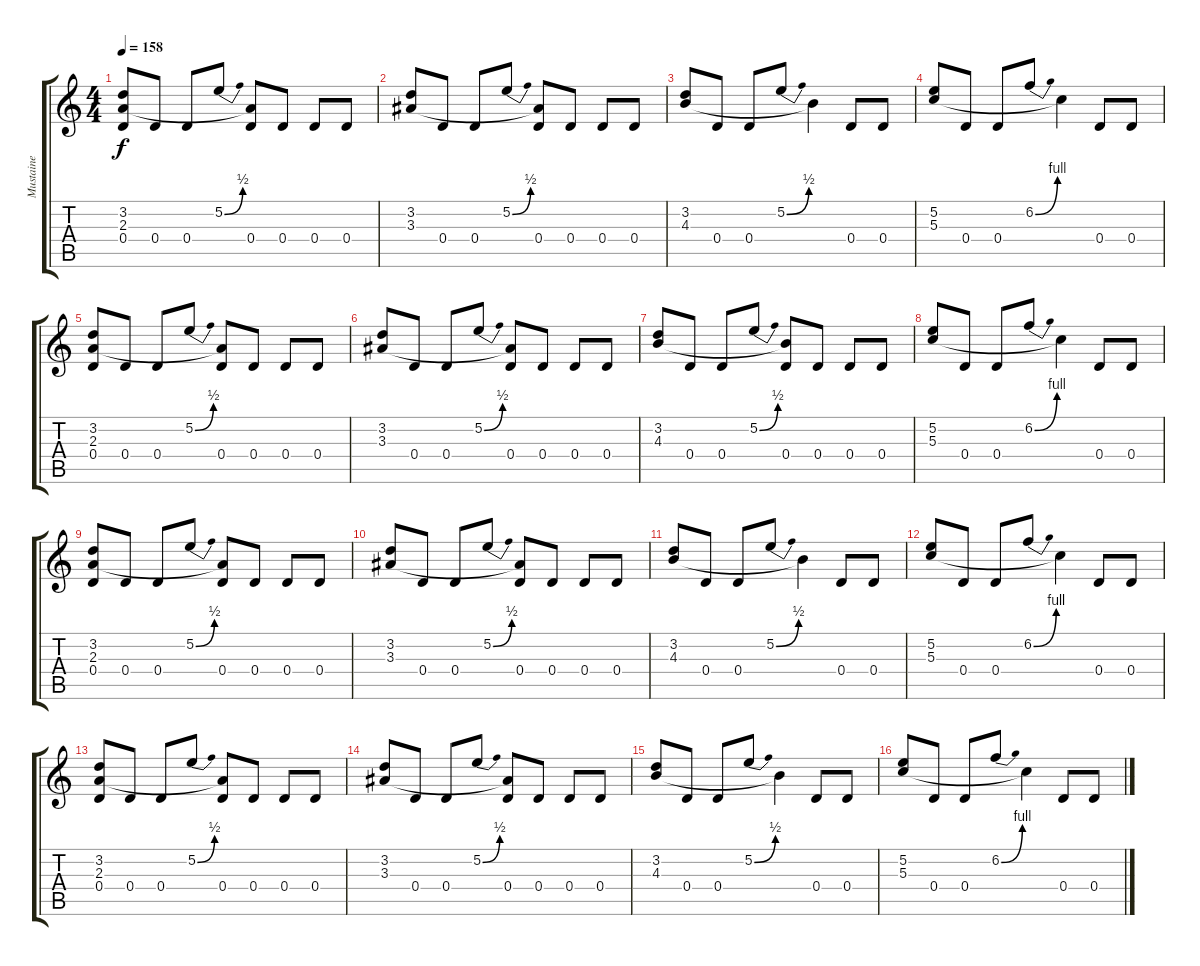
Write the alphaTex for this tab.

\track ("Mustaine" "Mustaine") {instrument distortionguitar}
\staff {score tabs}
\tuning (E4 B3 G3 D3 A2 E2) {hide}
\ts (4 4)
\tempo 158
\clef g2
\ks c
(3.2 2.3 0.4).8{dy f} 0.4.8 0.4.8 5.2{be (bend 0 0 60 2)}.8 (2.3{t} 0.4).8 0.4.8 0.4.8 0.4.8 |
(3.2 3.3).8 0.4.8 0.4.8 5.2{be (bend 0 0 60 2)}.8 (3.3{t} 0.4).8 0.4.8 0.4.8 0.4.8 |
(3.2 4.3).8 0.4.8 0.4.8 5.2{be (bend 0 0 60 2)}.8 4.3{t}.4 0.4.8 0.4.8 |
(5.2 5.3).8 0.4.8 0.4.8 6.2{be (bend 0 0 60 4)}.8 5.3{t}.4 0.4.8 0.4.8 |
(3.2 2.3 0.4).8 0.4.8 0.4.8 5.2{be (bend 0 0 60 2)}.8 (2.3{t} 0.4).8 0.4.8 0.4.8 0.4.8 |
(3.2 3.3).8 0.4.8 0.4.8 5.2{be (bend 0 0 60 2)}.8 (3.3{t} 0.4).8 0.4.8 0.4.8 0.4.8 |
(3.2 4.3).8 0.4.8 0.4.8 5.2{be (bend 0 0 60 2)}.8 (4.3{t} 0.4).8 0.4.8 0.4.8 0.4.8 |
(5.2 5.3).8 0.4.8 0.4.8 6.2{be (bend 0 0 60 4)}.8 5.3{t}.4 0.4.8 0.4.8 |
(3.2 2.3 0.4).8 0.4.8 0.4.8 5.2{be (bend 0 0 60 2)}.8 (2.3{t} 0.4).8 0.4.8 0.4.8 0.4.8 |
(3.2 3.3).8 0.4.8 0.4.8 5.2{be (bend 0 0 60 2)}.8 (3.3{t} 0.4).8 0.4.8 0.4.8 0.4.8 |
(3.2 4.3).8 0.4.8 0.4.8 5.2{be (bend 0 0 60 2)}.8 4.3{t}.4 0.4.8 0.4.8 |
(5.2 5.3).8 0.4.8 0.4.8 6.2{be (bend 0 0 60 4)}.8 5.3{t}.4 0.4.8 0.4.8 |
(3.2 2.3 0.4).8 0.4.8 0.4.8 5.2{be (bend 0 0 60 2)}.8 (2.3{t} 0.4).8 0.4.8 0.4.8 0.4.8 |
(3.2 3.3).8 0.4.8 0.4.8 5.2{be (bend 0 0 60 2)}.8 (3.3{t} 0.4).8 0.4.8 0.4.8 0.4.8 |
(3.2 4.3).8 0.4.8 0.4.8 5.2{be (bend 0 0 60 2)}.8 4.3{t}.4 0.4.8 0.4.8 |
(5.2 5.3).8 0.4.8 0.4.8 6.2{be (bend 0 0 60 4)}.8 5.3{t}.4 0.4.8 0.4.8
